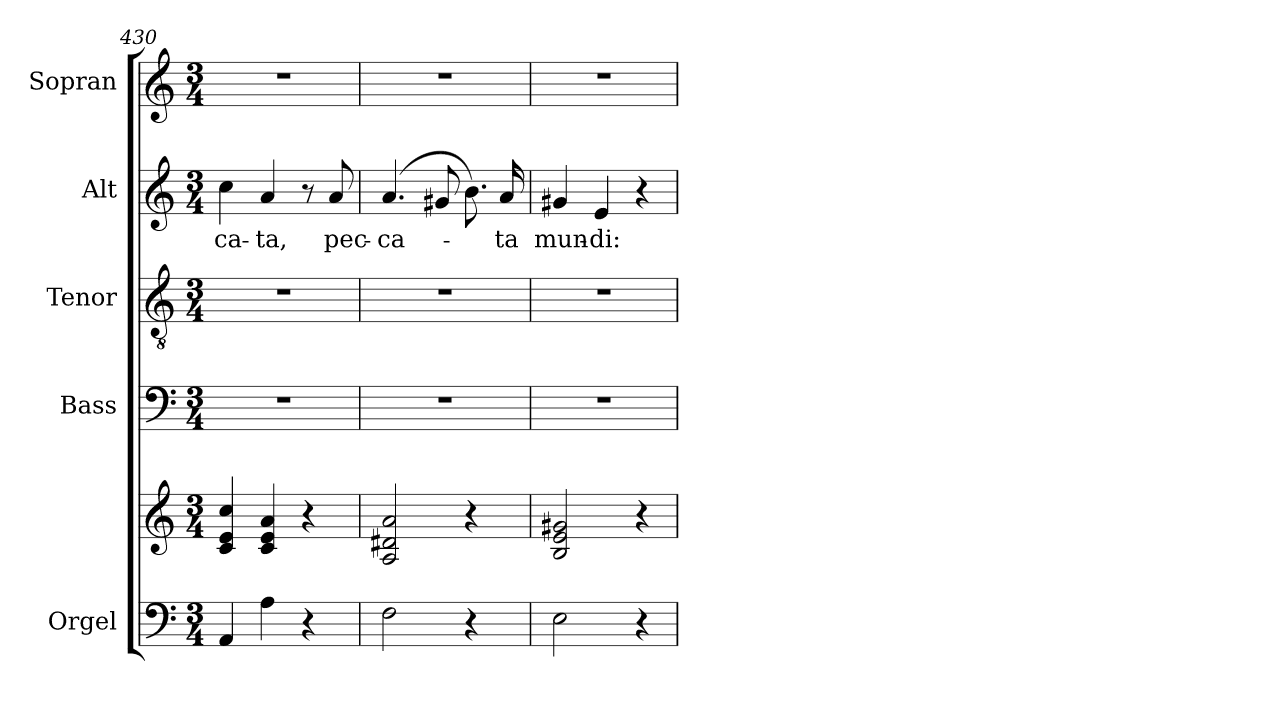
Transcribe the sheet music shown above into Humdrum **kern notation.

**kern	**kern	**kern	**kern	**kern	**text	**kern
*part5	*part5	*part4	*part3	*part2	*part2	*part1
*staff6	*staff5	*staff4	*staff3	*staff2	*staff2	*staff1
*I"Orgel	*	*I"Bass	*I"Tenor	*I"Alt	*	*I"Sopran
*I'Org.	*	*I'B.	*I'T.	*I'A.	*	*I'S.
!!LO:PB:g=z
*clefF4	*clefG2	*clefF4	*clefGv2	*clefG2	*	*clefG2
*k[]	*k[]	*k[]	*k[]	*k[]	*	*k[]
*C:	*C:	*C:	*C:	*C:	*	*C:
*M3/4	*M3/4	*M3/4	*M3/4	*M3/4	*	*M3/4
=430	=430	=430	=430	=430	=430	=430
!	!	!	!	!	!LO:LY:b	!
4AA/	4c/ 4e/ 4cc/	2.r	2.r	4cc\	-ca-	2.r
!	!	!	!	!	!LO:LY:b	!
4A\	4c/ 4e/ 4a/	.	.	4a/	-ta,	.
4r	4r	.	.	8r	.	.
!	!	!	!	!	!LO:LY:b	!
.	.	.	.	8a/	pec-	.
=431	=431	=431	=431	=431	=431	=431
!	!	!	!	!	!LO:LY:b	!
2F\	2A/ 2d#X/ 2a/	2.r	2.r	(4.a/	-ca-	2.r
.	.	.	.	8g#X/	.	.
4r	4r	.	.	8.b\)	.	.
!	!	!	!	!	!LO:LY:b	!
.	.	.	.	16a/	-ta	.
=432	=432	=432	=432	=432	=432	=432
!	!	!	!	!	!LO:LY:b	!
2E\	2B/ 2e/ 2g#X/	2.r	2.r	4g#X/	mun-	2.r
!	!	!	!	!	!LO:LY:b	!
.	.	.	.	4e/	-di:	.
4r	4r	.	.	4r	.	.
=	=	=	=	=	=	=
*-	*-	*-	*-	*-	*-	*-
